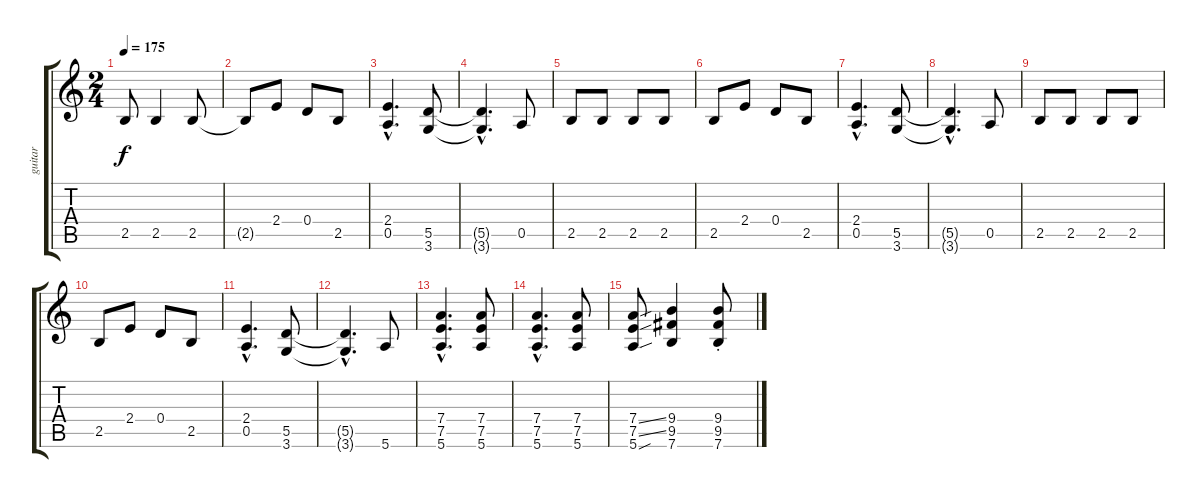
\track ("guitar" "guitar") {instrument distortionguitar}
\staff {score tabs}
\tuning (E4 B3 G3 D3 A2 E2) {hide}
\ts (2 4)
\tempo 175
\clef g2
\ks c
2.5.8{dy f} 2.5.4 2.5.8 |
2.5{t}.8 2.4.8 0.4.8 2.5.8 |
(2.4{hac} 0.5{hac}).4{d} (5.5 3.6).8 |
(5.5{hac t} 3.6{hac t}).4{d} 0.5.8 |
2.5.8 2.5.8 2.5.8 2.5.8 |
2.5.8 2.4.8 0.4.8 2.5.8 |
(2.4{hac} 0.5{hac}).4{d} (5.5 3.6).8 |
(5.5{hac t} 3.6{hac t}).4{d} 0.5.8 |
2.5.8 2.5.8 2.5.8 2.5.8 |
2.5.8 2.4.8 0.4.8 2.5.8 |
(2.4{hac} 0.5{hac}).4{d} (5.5 3.6).8 |
(5.5{hac t} 3.6{hac t}).4{d} 5.6.8 |
(7.4{hac} 7.5{hac} 5.6{hac}).4{d} (7.4 7.5 5.6).8 |
(7.4{hac} 7.5{hac} 5.6{hac}).4{d} (7.4 7.5 5.6).8 |
(7.4{ss} 7.5{ss} 5.6{sou}).8 (9.4 9.5 7.6).4 (9.4{st} 9.5{st} 7.6{st}).8
